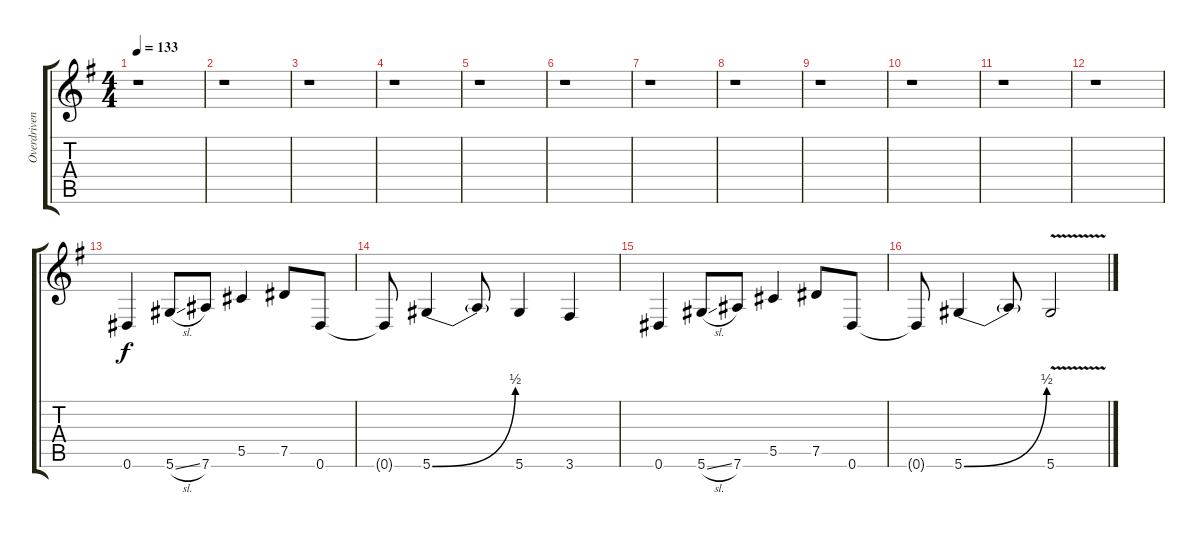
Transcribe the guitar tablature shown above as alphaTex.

\track ("Overdriven" "Overdriven") {instrument overdrivenguitar}
\staff {score tabs}
\tuning (Eb4 Bb3 Gb3 Db3 Ab2 Eb2) {hide}
\ts (4 4)
\tempo 133
\clef g2
\ks g
r.1{dy f} |
r.1 |
r.1 |
r.1 |
r.1 |
r.1 |
r.1 |
r.1 |
r.1 |
r.1 |
r.1 |
r.1 |
0.6.4 5.6{sl}.8 7.6.8 5.5.4 7.5.8 0.6.8 |
0.6{t}.8 5.6{be (bend 0 0 60 2)}.4 5.6{t}.8 5.6.4 3.6.4 |
0.6.4 5.6{sl}.8 7.6.8 5.5.4 7.5.8 0.6.8 |
0.6{t}.8 5.6{be (bend 0 0 60 2)}.4 5.6{t}.8 5.6{v}.2
